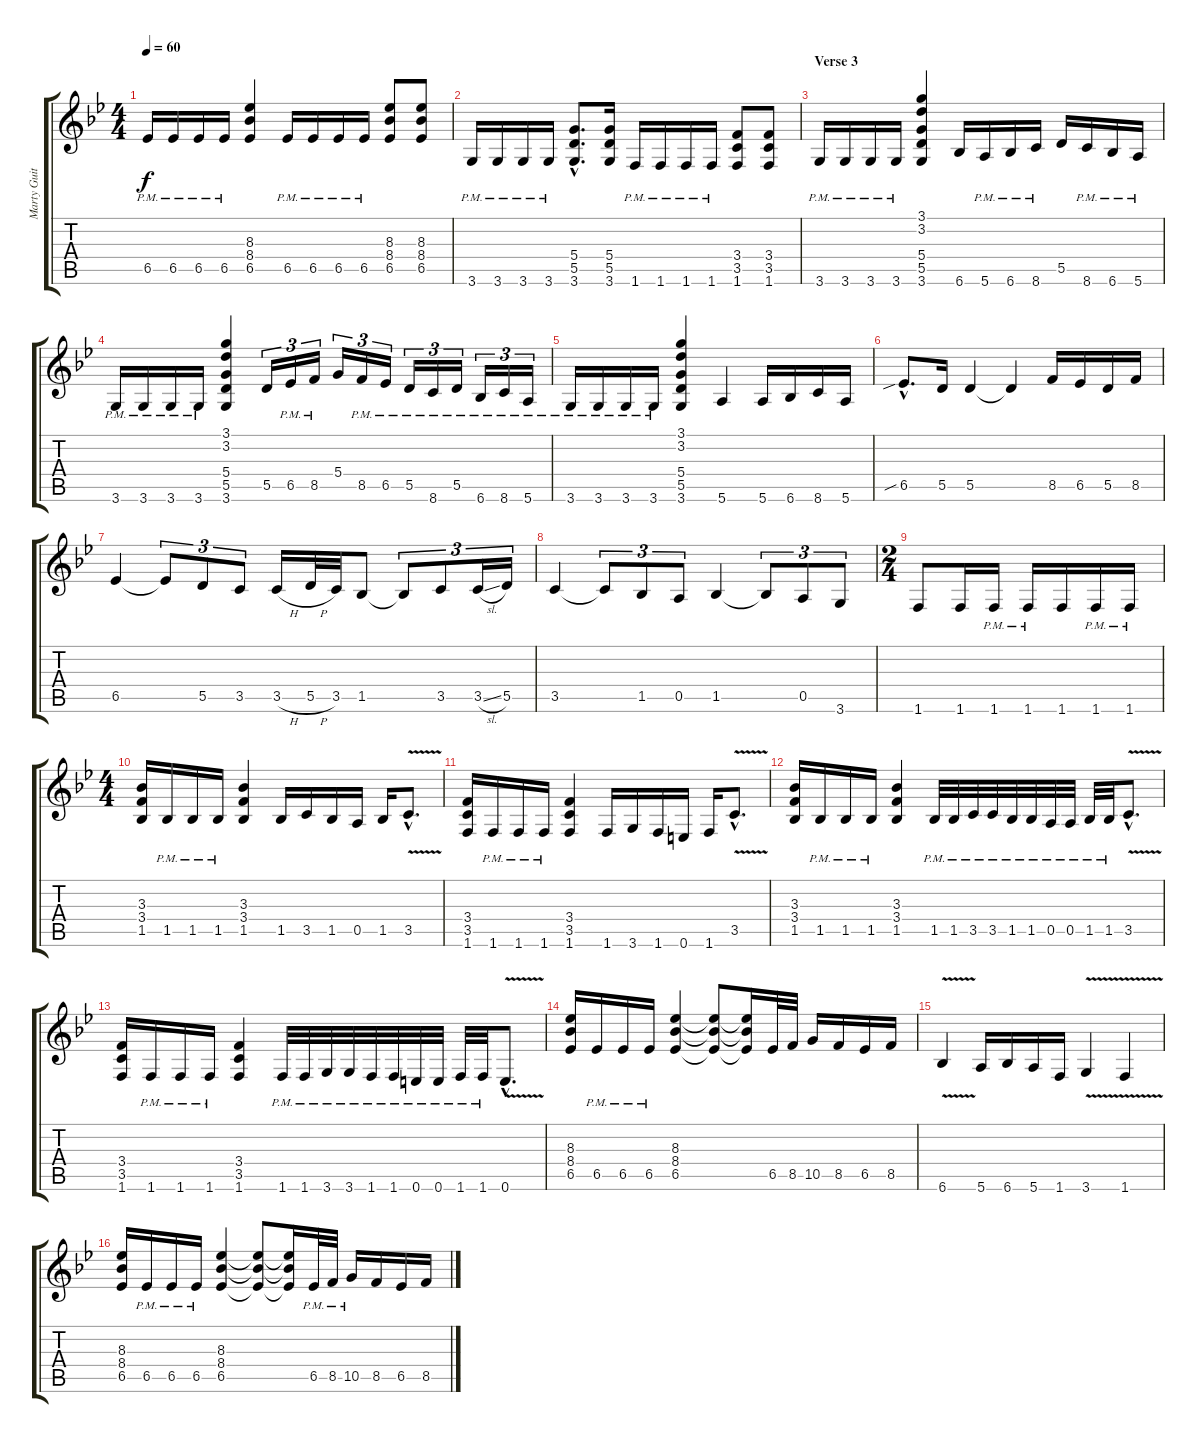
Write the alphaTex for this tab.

\track ("Marty Guitar" "Marty Guit") {instrument overdrivenguitar}
\staff {score tabs}
\tuning (E4 B3 G3 D3 A2 E2) {hide}
\ts (4 4)
\tempo 60
\clef g2
\ks gminor
6.5{pm}.16{dy f} 6.5{pm}.16 6.5{pm}.16 6.5{pm}.16 (8.3 8.4 6.5).4 6.5{pm}.16 6.5{pm}.16 6.5{pm}.16 6.5{pm}.16 (8.3 8.4 6.5).8 (8.3 8.4 6.5).8 |
3.6{pm}.16 3.6{pm}.16 3.6{pm}.16 3.6{pm}.16 (5.4{hac} 5.5{hac} 3.6{hac}).8{d} (5.4 5.5 3.6).16 1.6{pm}.16 1.6{pm}.16 1.6{pm}.16 1.6{pm}.16 (3.4 3.5 1.6).8 (3.4 3.5 1.6).8 |
\section ("" "Verse 3")
3.6{pm}.16 3.6{pm}.16 3.6{pm}.16 3.6{pm}.16 (3.1 3.2 5.4 5.5 3.6).4 6.6.16 5.6{pm}.16 6.6{pm}.16 8.6{pm}.16 5.5.16 8.6{pm}.16 6.6{pm}.16 5.6{pm}.16 |
3.6{pm}.16 3.6{pm}.16 3.6{pm}.16 3.6{pm}.16 (3.1 3.2 5.4 5.5 3.6).4 5.5.16{tu (3 2)} 6.5{pm}.16{tu (3 2)} 8.5{pm}.16{tu (3 2)} 5.4.16{tu (3 2)} 8.5{pm}.16{tu (3 2)} 6.5{pm}.16{tu (3 2)} 5.5{pm}.16{tu (3 2)} 8.6{pm}.16{tu (3 2)} 5.5{pm}.16{tu (3 2)} 6.6{pm}.16{tu (3 2)} 8.6{pm}.16{tu (3 2)} 5.6{pm}.16{tu (3 2)} |
3.6{pm}.16 3.6{pm}.16 3.6{pm}.16 3.6{pm}.16 (3.1 3.2 5.4 5.5 3.6).4 5.6.4 5.6.16 6.6.16 8.6.16 5.6.16 |
6.5{sib hac}.8{d} 5.5.16 5.5.4 5.5{t}.4 8.5.16 6.5.16 5.5.16 8.5.16 |
6.5.4 6.5{t}.8{tu (3 2)} 5.5.8{tu (3 2)} 3.5.8{tu (3 2)} 3.5{h}.16 5.5{h}.32 3.5.32 1.5.8 1.5{t}.8{tu (3 2)} 3.5.8{tu (3 2)} 3.5{sl}.16{tu (3 2)} 5.5.16{tu (3 2)} |
3.5.4 3.5{t}.8{tu (3 2)} 1.5.8{tu (3 2)} 0.5.8{tu (3 2)} 1.5.4 1.5{t}.8{tu (3 2)} 0.5.8{tu (3 2)} 3.6.8{tu (3 2)} |
\ts (2 4)
1.6.8 1.6.16 1.6{pm}.16 1.6{pm}.16 1.6.16 1.6{pm}.16 1.6{pm}.16 |
\ts (4 4)
(3.3 3.4 1.5).16 1.5{pm}.16 1.5{pm}.16 1.5{pm}.16 (3.3 3.4 1.5).4 1.5.16 3.5.16 1.5.16 0.5.16 1.5.16 3.5{v hac}.8{d} |
(3.4 3.5 1.6).16 1.6{pm}.16 1.6{pm}.16 1.6{pm}.16 (3.4 3.5 1.6).4 1.6.16 3.6.16 1.6.16 0.6.16 1.6.16 3.5{v hac}.8{d} |
(3.3 3.4 1.5).16 1.5{pm}.16 1.5{pm}.16 1.5{pm}.16 (3.3 3.4 1.5).4 1.5{pm}.32 1.5{pm}.32 3.5{pm}.32 3.5{pm}.32 1.5{pm}.32 1.5{pm}.32 0.5{pm}.32 0.5{pm}.32 1.5{pm}.32 1.5{pm}.32 3.5{v hac}.8{d} |
(3.4 3.5 1.6).16 1.6{pm}.16 1.6{pm}.16 1.6{pm}.16 (3.4 3.5 1.6).4 1.6{pm}.32 1.6{pm}.32 3.6{pm}.32 3.6{pm}.32 1.6{pm}.32 1.6{pm}.32 0.6{pm}.32 0.6{pm}.32 1.6{pm}.32 1.6{pm}.32 0.6{v hac}.8{d} |
(8.3 8.4 6.5).16 6.5{pm}.16 6.5{pm}.16 6.5{pm}.16 (8.3 8.4 6.5).4 (8.3{t} 8.4{t} 6.5{t}).8 (8.3{t} 8.4{t} 6.5{t}).16 6.5.32 8.5.32 10.5.16 8.5.16 6.5.16 8.5.16 |
6.6{v}.4 5.6.16 6.6.16 5.6.16 1.6.16 3.6{v}.4 1.6{v}.4 |
(8.3 8.4 6.5).16 6.5{pm}.16 6.5{pm}.16 6.5{pm}.16 (8.3 8.4 6.5).4 (8.3{t} 8.4{t} 6.5{t}).8 (8.3{t} 8.4{t} 6.5{t}).16 6.5{pm}.32 8.5{pm}.32 10.5{pm}.16 8.5.16 6.5.16 8.5.16
